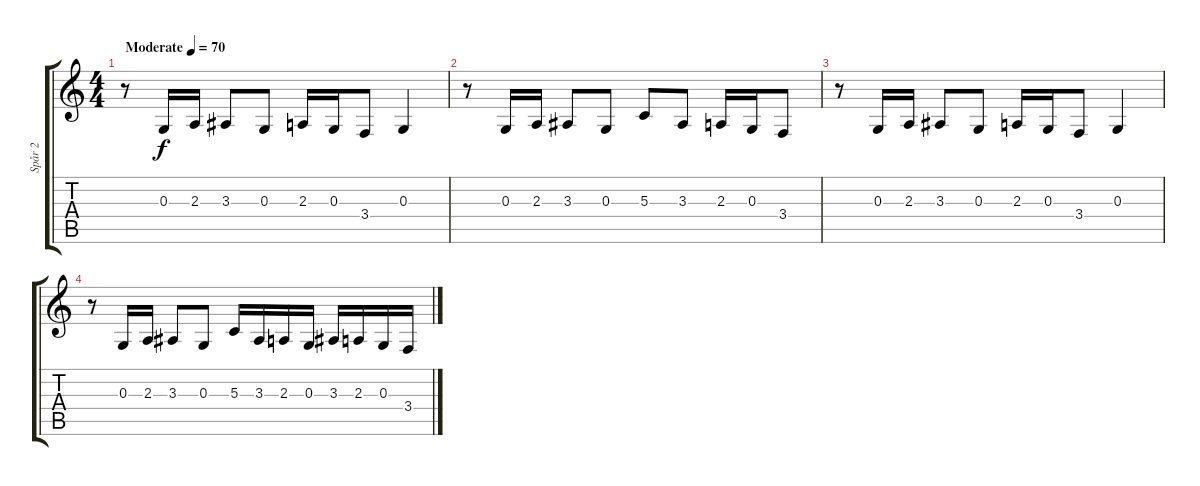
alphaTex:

\track ("Spår 2" "Spår 2") {instrument rockorgan}
\staff {score tabs}
\tuning (E4 B3 G3 D3 A2 E2) {hide}
\ts (4 4)
\tempo (70 "Moderate")
\clef g2
\ks c
r.8{dy f instrument rockorgan} 0.3.16 2.3.16 3.3.8 0.3.8 2.3.16 0.3.16 3.4.8 0.3.4 |
r.8 0.3.16 2.3.16 3.3.8 0.3.8 5.3.8 3.3.8 2.3.16 0.3.16 3.4.8 |
r.8 0.3.16 2.3.16 3.3.8 0.3.8 2.3.16 0.3.16 3.4.8 0.3.4 |
r.8 0.3.16 2.3.16 3.3.8 0.3.8 5.3.16 3.3.16 2.3.16 0.3.16 3.3.16 2.3.16 0.3.16 3.4.16
